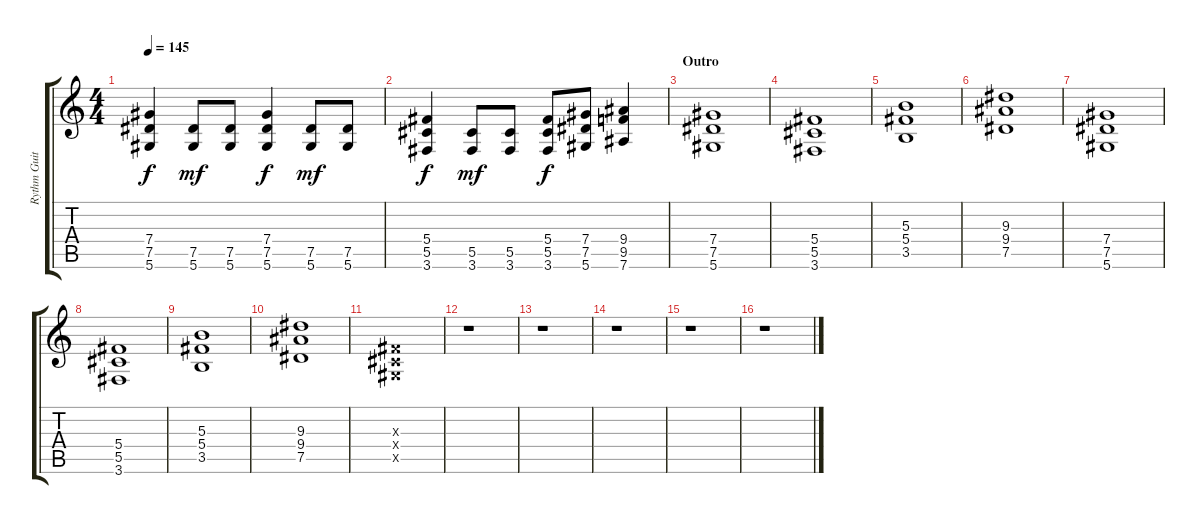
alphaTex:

\track ("Rythm Guitar" "Rythm Guit") {instrument distortionguitar}
\staff {score tabs}
\tuning (Eb4 Bb3 Gb3 Db3 Ab2 Eb2) {hide}
\ts (4 4)
\tempo 145
\clef g2
\ks c
(7.4 7.5 5.6).4{dy f} (7.5 5.6).8{dy mf} (7.5 5.6).8 (7.4 7.5 5.6).4{dy f} (7.5 5.6).8{dy mf} (7.5 5.6).8 |
(5.4 5.5 3.6).4{dy f} (5.5 3.6).8{dy mf} (5.5 3.6).8 (5.4 5.5 3.6).8{dy f} (7.4 7.5 5.6).8 (9.4 9.5 7.6).4 |
\section ("" "Outro")
(7.4 7.5 5.6).1 |
(5.4 5.5 3.6).1 |
(5.3 5.4 3.5).1 |
(9.3 9.4 7.5).1 |
(7.4 7.5 5.6).1 |
(5.4 5.5 3.6).1 |
(5.3 5.4 3.5).1 |
(9.3 9.4 7.5).1 |
(0.3{x} 0.4{x} 0.5{x}).1 |
r.1 |
r.1 |
r.1 |
r.1 |
r.1
